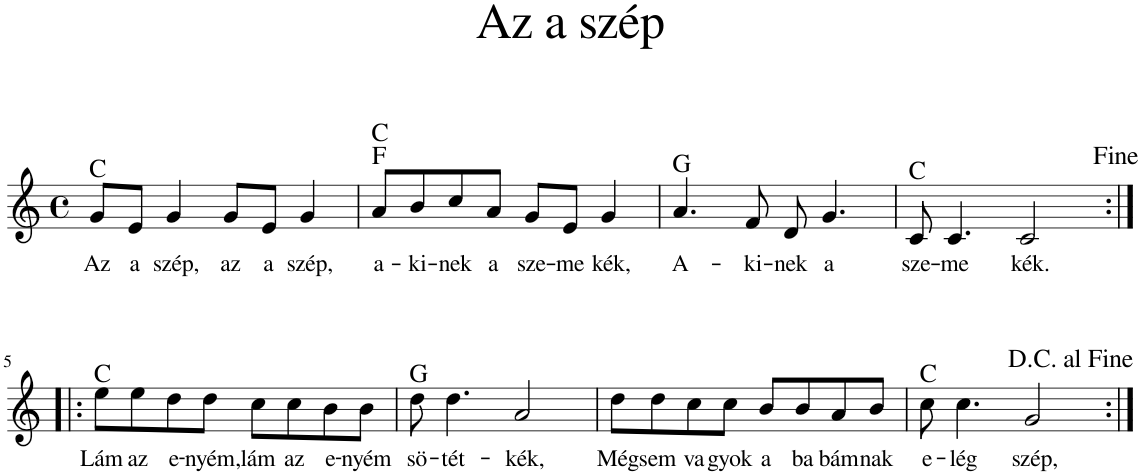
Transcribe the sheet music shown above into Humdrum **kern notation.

**kern	**text	**harte
*part1	*part1	*part1
*staff1	*staff1	*
*I"Piano	*	*
*I'Pno	*	*
*clefG2	*	*
*k[]	*	*
*M4/4	*	*
*met(c)	*	*
=1	=1	=1
!	!LO:LY:b	!
8g/L	Az	C:maj
!	!LO:LY:b	!
8e/J	a	.
!	!LO:LY:b	!
4g/	szép,	.
!	!LO:LY:b	!
8g/L	az	.
!	!LO:LY:b	!
8e/J	a	.
!	!LO:LY:b	!
4g/	szép,	.
=2	=2	=2
!	!LO:LY:b	!
8a/L	a-	F:maj C:maj
!	!LO:LY:b	!
8b/	-ki-	.
!	!LO:LY:b	!
8cc/	-nek	.
!	!LO:LY:b	!
8a/J	a	.
!	!LO:LY:b	!
8g/L	sze-	.
!	!LO:LY:b	!
8e/J	-me	.
!	!LO:LY:b	!
4g/	kék,	.
=3	=3	=3
!	!LO:LY:b	!
4.a/	A-	G:maj
!	!LO:LY:b	!
8f/	-ki-	.
!	!LO:LY:b	!
8d/	-nek	.
!	!LO:LY:b	!
4.g/	a	.
=4	=4	=4
!	!LO:LY:b	!
8c/	sze-	C:maj
!	!LO:LY:b	!
4.c/	-me	.
!	!LO:LY:b	!
2c/	kék.	.
!!LO:LB:g=z
=5:|!|:	=5:|!|:	=5:|!|:
!	!LO:LY:b	!
8ee\L	Lám	C:maj
!	!LO:LY:b	!
8ee\	az	.
!	!LO:LY:b	!
8dd\	e-	.
!	!LO:LY:b	!
8dd\J	-nyém,	.
!	!LO:LY:b	!
8cc\L	lám	.
!	!LO:LY:b	!
8cc\	az	.
!	!LO:LY:b	!
8b\	e-	.
!	!LO:LY:b	!
8b\J	-nyém	.
=6	=6	=6
!	!LO:LY:b	!
8dd\	sö-	G:maj
!	!LO:LY:b	!
4.dd\	-tét-	.
!	!LO:LY:b	!
2a/	-kék,	.
=7	=7	=7
!	!LO:LY:b	!
8dd\L	Még-	.
!	!LO:LY:b	!
8dd\	-sem	.
!	!LO:LY:b	!
8cc\	va-	.
!	!LO:LY:b	!
8cc\J	-gyok	.
!	!LO:LY:b	!
8b/L	a	.
!	!LO:LY:b	!
8b/	ba-	.
!	!LO:LY:b	!
8a/	-bám-	.
!	!LO:LY:b	!
8b/J	-nak	.
=8	=8	=8
!	!LO:LY:b	!
8cc\	e-	C:maj
!	!LO:LY:b	!
4.cc\	-lég	.
!	!LO:LY:b	!
2g/	szép,	.
=:|!	=:|!	=:|!
*-	*-	*-
